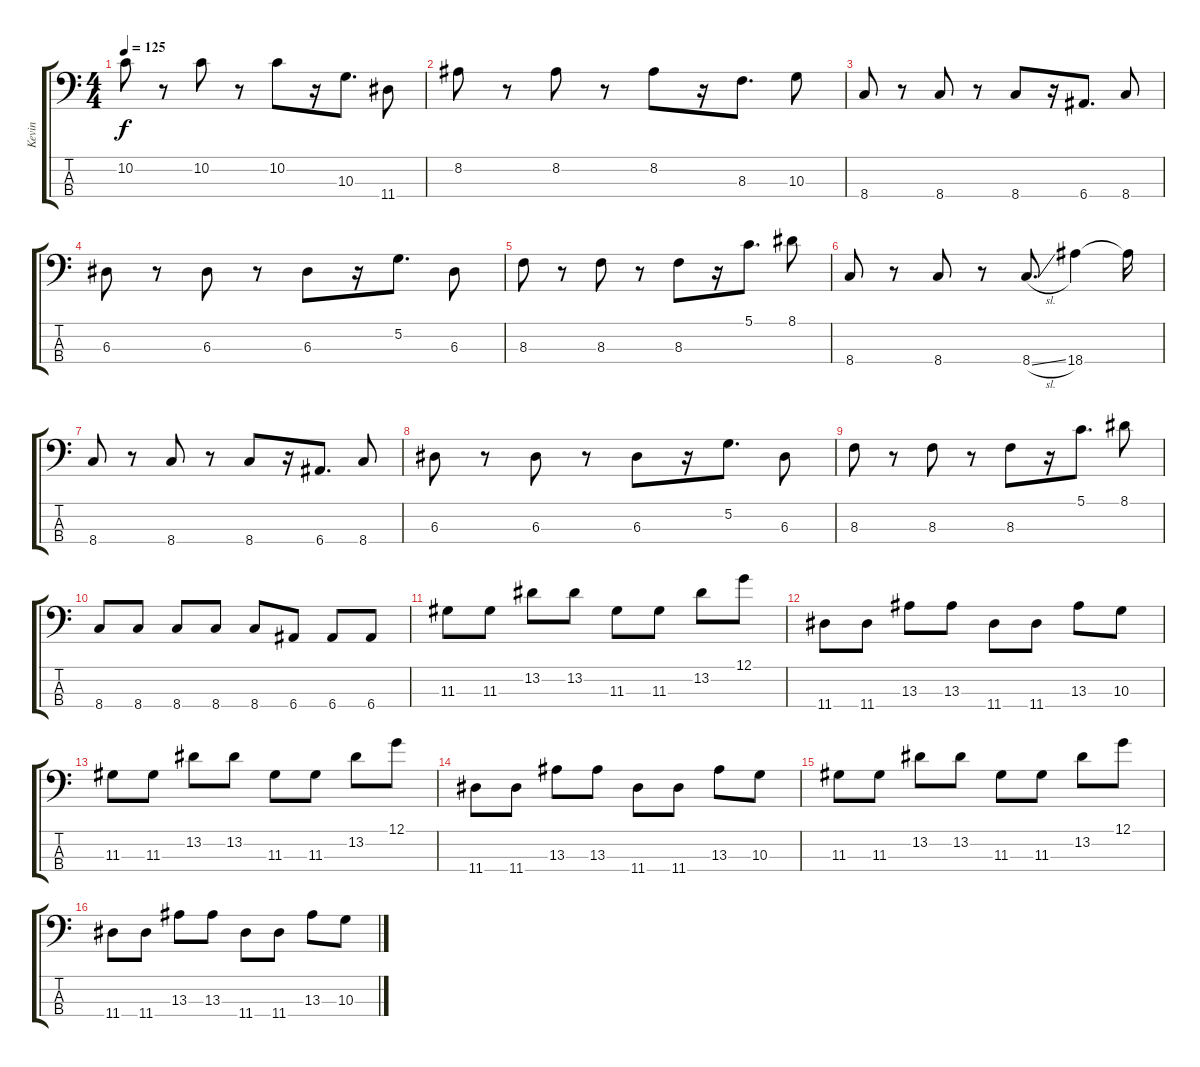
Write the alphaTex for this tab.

\track ("Kevin" "Kevin") {instrument electricbassfinger}
\staff {score tabs}
\tuning (G2 D2 A1 E1) {hide}
\ts (4 4)
\tempo 125
\clef f4
\ks c
10.2.8{dy f} r.8 10.2.8 r.8 10.2.8 r.16 10.3.8{d} 11.4.8 |
8.2.8 r.8 8.2.8 r.8 8.2.8 r.16 8.3.8{d} 10.3.8 |
8.4.8 r.8 8.4.8 r.8 8.4.8 r.16 6.4.8{d} 8.4.8 |
6.3.8 r.8 6.3.8 r.8 6.3.8 r.16 5.2.8{d} 6.3.8 |
8.3.8 r.8 8.3.8 r.8 8.3.8 r.16 5.1.8{d} 8.1.8 |
8.4.8 r.8 8.4.8 r.8 8.4{sl}.8{d} 18.4.4 18.4{t}.16 |
8.4.8 r.8 8.4.8 r.8 8.4.8 r.16 6.4.8{d} 8.4.8 |
6.3.8 r.8 6.3.8 r.8 6.3.8 r.16 5.2.8{d} 6.3.8 |
8.3.8 r.8 8.3.8 r.8 8.3.8 r.16 5.1.8{d} 8.1.8 |
8.4.8 8.4.8 8.4.8 8.4.8 8.4.8 6.4.8 6.4.8 6.4.8 |
11.3.8 11.3.8 13.2.8 13.2.8 11.3.8 11.3.8 13.2.8 12.1.8 |
11.4.8 11.4.8 13.3.8 13.3.8 11.4.8 11.4.8 13.3.8 10.3.8 |
11.3.8 11.3.8 13.2.8 13.2.8 11.3.8 11.3.8 13.2.8 12.1.8 |
11.4.8 11.4.8 13.3.8 13.3.8 11.4.8 11.4.8 13.3.8 10.3.8 |
11.3.8 11.3.8 13.2.8 13.2.8 11.3.8 11.3.8 13.2.8 12.1.8 |
11.4.8 11.4.8 13.3.8 13.3.8 11.4.8 11.4.8 13.3.8 10.3.8
